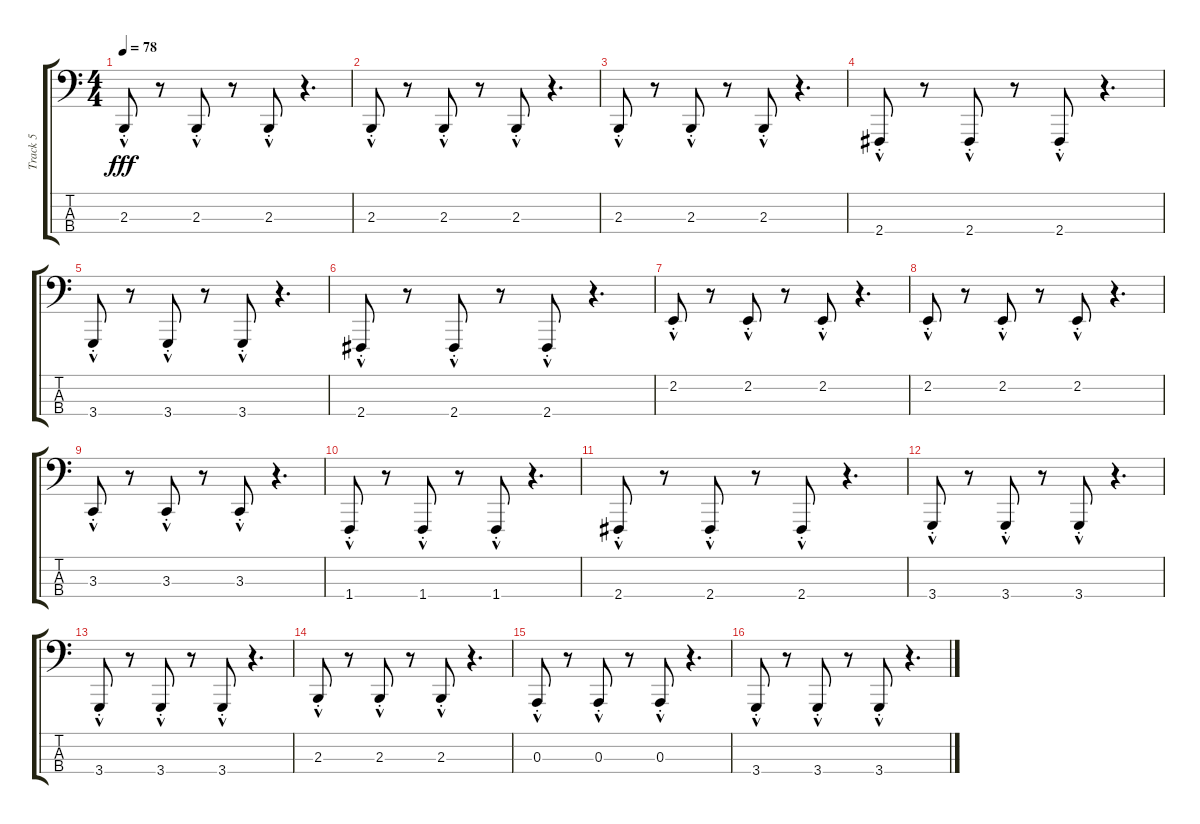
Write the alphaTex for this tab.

\track ("Track 5" "Track 5") {instrument tuba}
\staff {score tabs}
\tuning (G2 D2 A1 E1) {hide}
\ts (4 4)
\tempo 78
\clef f4
\ks c
2.3{hac st}.8{dy fff} r.8 2.3{hac st}.8 r.8 2.3{hac st}.8 r.4{d} |
2.3{hac st}.8 r.8 2.3{hac st}.8 r.8 2.3{hac st}.8 r.4{d} |
2.3{hac st}.8 r.8 2.3{hac st}.8 r.8 2.3{hac st}.8 r.4{d} |
2.4{hac st}.8 r.8 2.4{hac st}.8 r.8 2.4{hac st}.8 r.4{d} |
3.4{hac st}.8 r.8 3.4{hac st}.8 r.8 3.4{hac st}.8 r.4{d} |
2.4{hac st}.8 r.8 2.4{hac st}.8 r.8 2.4{hac st}.8 r.4{d} |
2.2{hac st}.8 r.8 2.2{hac st}.8 r.8 2.2{hac st}.8 r.4{d} |
2.2{hac st}.8 r.8 2.2{hac st}.8 r.8 2.2{hac st}.8 r.4{d} |
3.3{hac st}.8 r.8 3.3{hac st}.8 r.8 3.3{hac st}.8 r.4{d} |
1.4{hac st}.8 r.8 1.4{hac st}.8 r.8 1.4{hac st}.8 r.4{d} |
2.4{hac st}.8 r.8 2.4{hac st}.8 r.8 2.4{hac st}.8 r.4{d} |
3.4{hac st}.8 r.8 3.4{hac st}.8 r.8 3.4{hac st}.8 r.4{d} |
3.4{hac st}.8 r.8 3.4{hac st}.8 r.8 3.4{hac st}.8 r.4{d} |
2.3{hac st}.8 r.8 2.3{hac st}.8 r.8 2.3{hac st}.8 r.4{d} |
0.3{hac st}.8 r.8 0.3{hac st}.8 r.8 0.3{hac st}.8 r.4{d} |
3.4{hac st}.8 r.8 3.4{hac st}.8 r.8 3.4{hac st}.8 r.4{d}
